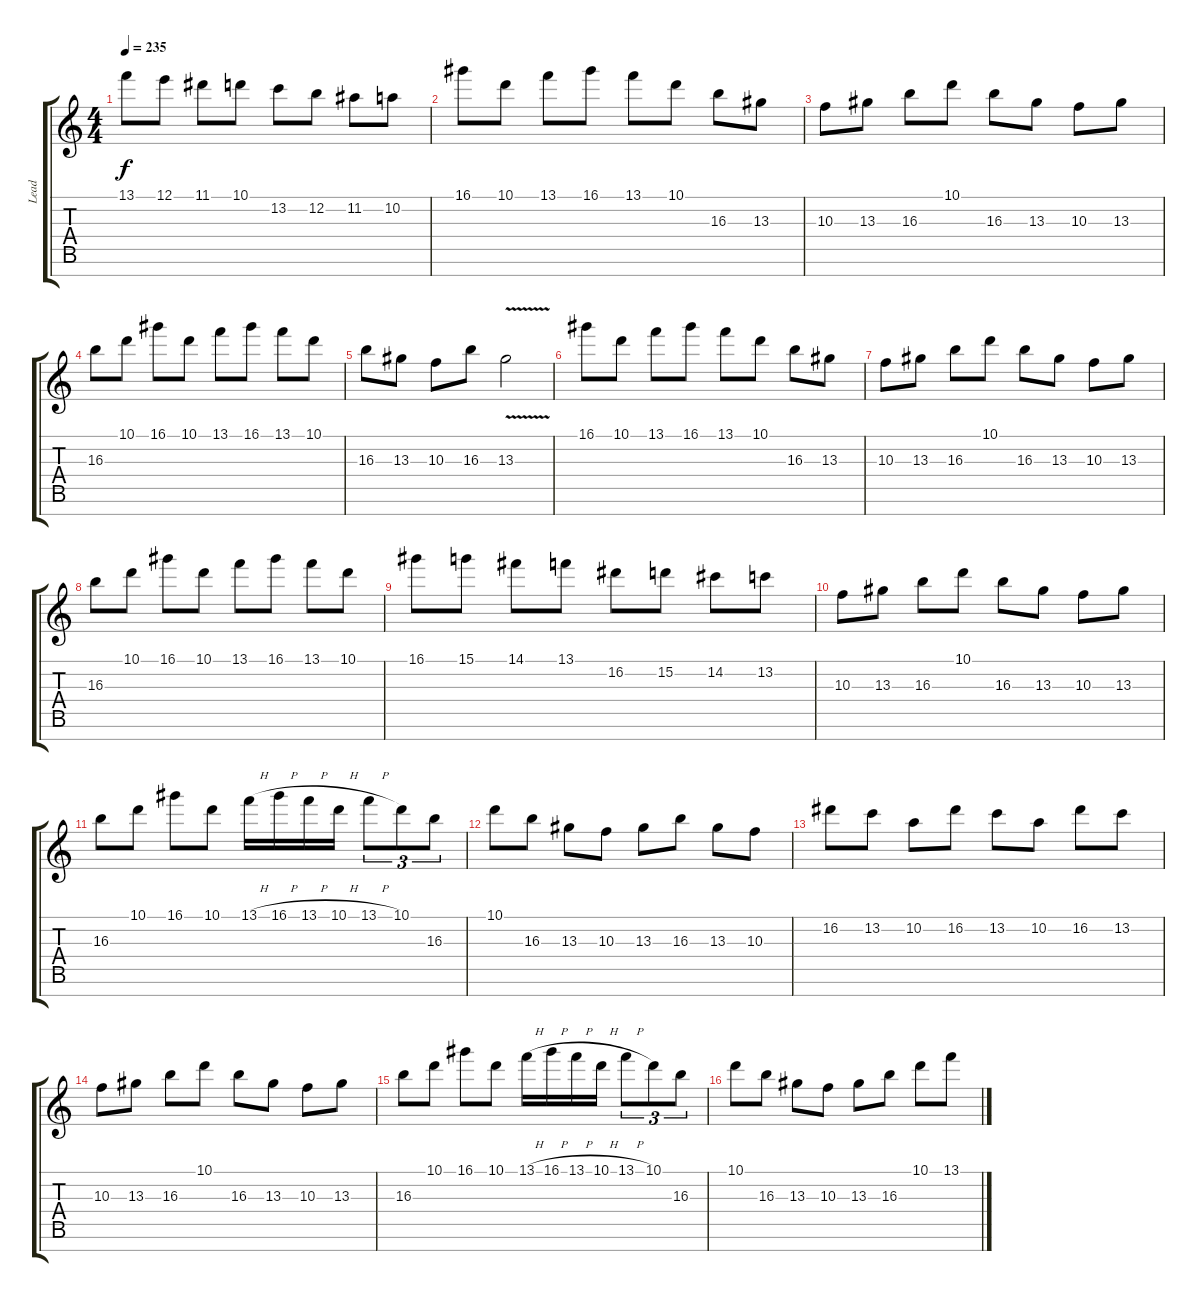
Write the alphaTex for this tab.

\track ("Lead" "Lead") {instrument distortionguitar}
\staff {score tabs}
\tuning (E4 B3 G3 D3 A2 E2 B1) {hide}
\ts (4 4)
\tempo 235
\clef g2
\ks c
13.1.8{dy f} 12.1.8 11.1.8 10.1.8 13.2.8 12.2.8 11.2.8 10.2.8 |
16.1.8 10.1.8 13.1.8 16.1.8 13.1.8 10.1.8 16.3.8 13.3.8 |
10.3.8 13.3.8 16.3.8 10.1.8 16.3.8 13.3.8 10.3.8 13.3.8 |
16.3.8 10.1.8 16.1.8 10.1.8 13.1.8 16.1.8 13.1.8 10.1.8 |
16.3.8 13.3.8 10.3.8 16.3.8 13.3{v}.2 |
16.1.8 10.1.8 13.1.8 16.1.8 13.1.8 10.1.8 16.3.8 13.3.8 |
10.3.8 13.3.8 16.3.8 10.1.8 16.3.8 13.3.8 10.3.8 13.3.8 |
16.3.8 10.1.8 16.1.8 10.1.8 13.1.8 16.1.8 13.1.8 10.1.8 |
16.1.8 15.1.8 14.1.8 13.1.8 16.2.8 15.2.8 14.2.8 13.2.8 |
10.3.8 13.3.8 16.3.8 10.1.8 16.3.8 13.3.8 10.3.8 13.3.8 |
16.3.8 10.1.8 16.1.8 10.1.8 13.1{h}.16 16.1{h}.16 13.1{h}.16 10.1{h}.16 13.1{h}.8{tu (3 2)} 10.1.8{tu (3 2)} 16.3.8{tu (3 2)} |
10.1.8 16.3.8 13.3.8 10.3.8 13.3.8 16.3.8 13.3.8 10.3.8 |
16.2.8 13.2.8 10.2.8 16.2.8 13.2.8 10.2.8 16.2.8 13.2.8 |
10.3.8 13.3.8 16.3.8 10.1.8 16.3.8 13.3.8 10.3.8 13.3.8 |
16.3.8 10.1.8 16.1.8 10.1.8 13.1{h}.16 16.1{h}.16 13.1{h}.16 10.1{h}.16 13.1{h}.8{tu (3 2)} 10.1.8{tu (3 2)} 16.3.8{tu (3 2)} |
10.1.8 16.3.8 13.3.8 10.3.8 13.3.8 16.3.8 10.1.8 13.1.8
